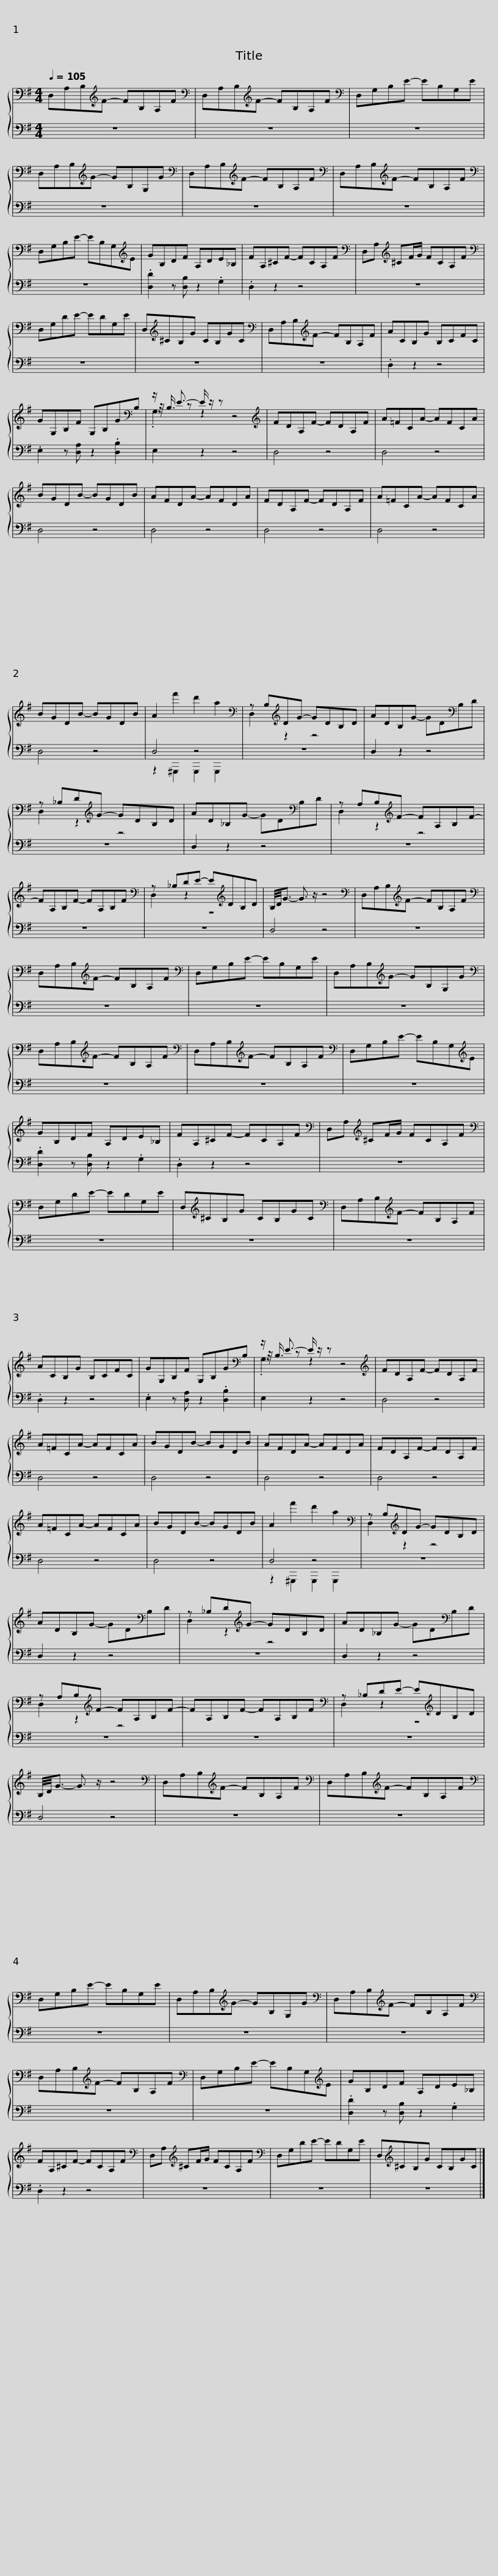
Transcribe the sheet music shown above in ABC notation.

X:1
%%score { ( 1 3 4 ) | ( 2 5 ) }
L:1/8
Q:1/4=105
M:4/4
I:linebreak $
K:G
V:1 bass
V:3 bass
V:4 bass
V:2 bass
V:5 bass
V:1
 D,A,B,[K:treble]F- FB,A,F |[K:bass] D,A,B,[K:treble]F- FB,A,F |[K:bass] D,G,B,E- EB,G,E | D,A,B,[K:treble]G- GB,G,G |$[K:bass] D,A,B,[K:treble]F- FB,A,F | %5
[K:bass] D,A,B,[K:treble]F- FB,A,F |[K:bass] D,G,B,E- EB,G,[K:treble]E | GB,DF A,DE_B, |$ FA,^CF- FCA,F |[K:bass] D,A,[K:treble] ^CF/G/ FCA,F | %10
[K:bass] D,G,DE- EDG,E | D,[K:treble]^CB,G CB,GC |$[K:bass] D,A,B,[K:treble]F- FB,A,F | ACB,G B,CFC | GG,B,F G,B,G[K:bass]B, | %15
 z/ E3/2- E/ z/ z z4 |$[K:treble] FDA,F- FDA,F | A=FCA- AFCA | BGDB- BGDB | AFDA- AFDA | %20
 FDA,F- FDA,F |$ A=FCA- AFCA | BGDB- BGDB | A2 f'2 d'2 a2 |[K:bass] z B,[K:treble]DG- GDB,D | %25
 ADB,G- GD[K:bass]B,D |$ z _B,D[K:treble]G- GDB,D | AD_B,G- GD[K:bass]B,D | z A,B,[K:treble]F- FA,B,F- | FA,B,F- FA,B,F |$ %30
[K:bass] z _B,DE- E[K:treble]DB,D | B,/4D/4G3/2- G3/2 z/ z4 |[K:bass] D,A,B,[K:treble]F- FB,A,F |[K:bass] D,A,B,[K:treble]F- FB,A,F |$[K:bass] D,G,B,E- EB,G,E | %35
 D,A,B,[K:treble]G- GB,G,G |[K:bass] D,A,B,[K:treble]F- FB,A,F |[K:bass] D,A,B,[K:treble]F- FB,A,F |$[K:bass] D,G,B,E- EB,G,[K:treble]E | GB,DF A,DE_B, | %40
 FA,^CF- FCA,F |[K:bass] D,A,[K:treble] ^CF/G/ FCA,F |$[K:bass] D,G,DE- EDG,E | D,[K:treble]^CB,G CB,GC |[K:bass] D,A,B,[K:treble]F- FB,A,F | %45
 ACB,G B,CFC |$ GG,B,F G,B,G[K:bass]B, | z/ E3/2- E/ z/ z z4 |[K:treble] FDA,F- FDA,F | A=FCA- AFCA | %50
 BGDB- BGDB |$ AFDA- AFDA | FDA,F- FDA,F | A=FCA- AFCA | BGDB- BGDB | %55
 A2 f'2 d'2 a2 |$[K:bass] z B,[K:treble]DG- GDB,D | ADB,G- GD[K:bass]B,D | z _B,D[K:treble]G- GDB,D | AD_B,G- GD[K:bass]B,D |$ %60
 z A,B,[K:treble]F- FA,B,F- | FA,B,F- FA,B,F |[K:bass] z _B,DE- E[K:treble]DB,D | B,/4D/4G3/2- G3/2 z/ z4 |$[K:bass] D,A,B,[K:treble]F- FB,A,F | %65
[K:bass] D,A,B,[K:treble]F- FB,A,F |[K:bass] D,G,B,E- EB,G,E | D,A,B,[K:treble]G- GB,G,G |$[K:bass] D,A,B,[K:treble]F- FB,A,F |[K:bass] D,A,B,[K:treble]F- FB,A,F | %70
[K:bass] D,G,B,E- EB,G,[K:treble]E | GB,DF A,DE_B, |$ FA,^CF- FCA,F |[K:bass] D,A,[K:treble] ^CF/G/ FCA,F |[K:bass] D,G,DE- EDG,E | %75
 D,[K:treble]^CB,G CB,GC |] %76
V:2
 z8 | z8 | z8 | z8 |$ z8 | %5
 z8 | z8 | .[D,D]2 z [D,B,] z2 .G,2 |$ .D,2 z2 z4 | z8 | %10
 z8 | z8 |$ z8 | .D,2 z2 z4 | .E,2 z [D,A,] z2 .[D,B,]2 | %15
 E,2 z2 z4 |$ D,4 z4 | D,4 z4 | D,4 z4 | D,4 z4 | %20
 D,4 z4 |$ D,4 z4 | D,4 z4 | D,4 z4 | z8 | %25
 D,2 z2 z4 |$ z8 | D,2 z2 z4 | z8 | z8 |$ %30
 z8 | D,4 z4 | z8 | z8 |$ z8 | %35
 z8 | z8 | z8 |$ z8 | .[D,D]2 z [D,B,] z2 .G,2 | %40
 .D,2 z2 z4 | z8 |$ z8 | z8 | z8 | %45
 .D,2 z2 z4 |$ .E,2 z [D,A,] z2 .[D,B,]2 | E,2 z2 z4 | D,4 z4 | D,4 z4 | %50
 D,4 z4 |$ D,4 z4 | D,4 z4 | D,4 z4 | D,4 z4 | %55
 D,4 z4 |$ z8 | D,2 z2 z4 | z8 | D,2 z2 z4 |$ %60
 z8 | z8 | z8 | D,4 z4 |$ z8 | %65
 z8 | z8 | z8 |$ z8 | z8 | %70
 z8 | .[D,D]2 z [D,B,] z2 .G,2 |$ .D,2 z2 z4 | z8 | z8 | %75
 z8 |] %76
V:3
 x3[K:treble] x5 |[K:bass] x3[K:treble] x5 |[K:bass] x8 | x3[K:treble] x5 |$[K:bass] x3[K:treble] x5 | %5
[K:bass] x3[K:treble] x5 |[K:bass] x7[K:treble] x | x8 |$ x8 |[K:bass] x2[K:treble] x6 | %10
[K:bass] x8 | x[K:treble] x7 |$[K:bass] x3[K:treble] x5 | x8 | x7[K:bass] x | %15
 z/4 B,3/4 z z2 z4 |$[K:treble] x8 | x8 | x8 | x8 | %20
 x8 |$ x8 | x8 | x8 |[K:bass] D,2[K:treble] z2 z4 | %25
 x6[K:bass] x2 |$ D,2 z2[K:treble] z4 | x6[K:bass] x2 | D,2 z2[K:treble] z4 | x8 |$ %30
[K:bass] D,2 z2 z4[K:treble] | x8 |[K:bass] x3[K:treble] x5 |[K:bass] x3[K:treble] x5 |$[K:bass] x8 | %35
 x3[K:treble] x5 |[K:bass] x3[K:treble] x5 |[K:bass] x3[K:treble] x5 |$[K:bass] x7[K:treble] x | x8 | %40
 x8 |[K:bass] x2[K:treble] x6 |$[K:bass] x8 | x[K:treble] x7 |[K:bass] x3[K:treble] x5 | %45
 x8 |$ x7[K:bass] x | z/4 B,3/4 z z2 z4 |[K:treble] x8 | x8 | %50
 x8 |$ x8 | x8 | x8 | x8 | %55
 x8 |$[K:bass] D,2[K:treble] z2 z4 | x6[K:bass] x2 | D,2 z2[K:treble] z4 | x6[K:bass] x2 |$ %60
 D,2 z2[K:treble] z4 | x8 |[K:bass] D,2 z2 z4[K:treble] | x8 |$[K:bass] x3[K:treble] x5 | %65
[K:bass] x3[K:treble] x5 |[K:bass] x8 | x3[K:treble] x5 |$[K:bass] x3[K:treble] x5 |[K:bass] x3[K:treble] x5 | %70
[K:bass] x7[K:treble] x | x8 |$ x8 |[K:bass] x2[K:treble] x6 |[K:bass] x8 | %75
 x[K:treble] x7 |] %76
V:4
 x3[K:treble] x5 |[K:bass] x3[K:treble] x5 |[K:bass] x8 | x3[K:treble] x5 |$[K:bass] x3[K:treble] x5 | %5
[K:bass] x3[K:treble] x5 |[K:bass] x7[K:treble] x | x8 |$ x8 |[K:bass] x2[K:treble] x6 | %10
[K:bass] x8 | x[K:treble] x7 |$[K:bass] x3[K:treble] x5 | x8 | x7[K:bass] x | %15
 .G,2 z2 z4 |$[K:treble] x8 | x8 | x8 | x8 | %20
 x8 |$ x8 | x8 | x8 |[K:bass] x2[K:treble] x6 | %25
 x6[K:bass] x2 |$ x3[K:treble] x5 | x6[K:bass] x2 | x3[K:treble] x5 | x8 |$ %30
[K:bass] x5[K:treble] x3 | x8 |[K:bass] x3[K:treble] x5 |[K:bass] x3[K:treble] x5 |$[K:bass] x8 | %35
 x3[K:treble] x5 |[K:bass] x3[K:treble] x5 |[K:bass] x3[K:treble] x5 |$[K:bass] x7[K:treble] x | x8 | %40
 x8 |[K:bass] x2[K:treble] x6 |$[K:bass] x8 | x[K:treble] x7 |[K:bass] x3[K:treble] x5 | %45
 x8 |$ x7[K:bass] x | .G,2 z2 z4 |[K:treble] x8 | x8 | %50
 x8 |$ x8 | x8 | x8 | x8 | %55
 x8 |$[K:bass] x2[K:treble] x6 | x6[K:bass] x2 | x3[K:treble] x5 | x6[K:bass] x2 |$ %60
 x3[K:treble] x5 | x8 |[K:bass] x5[K:treble] x3 | x8 |$[K:bass] x3[K:treble] x5 | %65
[K:bass] x3[K:treble] x5 |[K:bass] x8 | x3[K:treble] x5 |$[K:bass] x3[K:treble] x5 |[K:bass] x3[K:treble] x5 | %70
[K:bass] x7[K:treble] x | x8 |$ x8 |[K:bass] x2[K:treble] x6 |[K:bass] x8 | %75
 x[K:treble] x7 |] %76
V:5
 x8 | x8 | x8 | x8 |$ x8 | %5
 x8 | x8 | x8 |$ x8 | x8 | %10
 x8 | x8 |$ x8 | x8 | x8 | %15
 x8 |$ x8 | x8 | x8 | x8 | %20
 x8 |$ x8 | x8 | z2 ^G,,,2 G,,,2 G,,,2 | x8 | %25
 x8 |$ x8 | x8 | x8 | x8 |$ %30
 x8 | x8 | x8 | x8 |$ x8 | %35
 x8 | x8 | x8 |$ x8 | x8 | %40
 x8 | x8 |$ x8 | x8 | x8 | %45
 x8 |$ x8 | x8 | x8 | x8 | %50
 x8 |$ x8 | x8 | x8 | x8 | %55
 z2 ^G,,,2 G,,,2 G,,,2 |$ x8 | x8 | x8 | x8 |$ %60
 x8 | x8 | x8 | x8 |$ x8 | %65
 x8 | x8 | x8 |$ x8 | x8 | %70
 x8 | x8 |$ x8 | x8 | x8 | %75
 x8 |] %76
